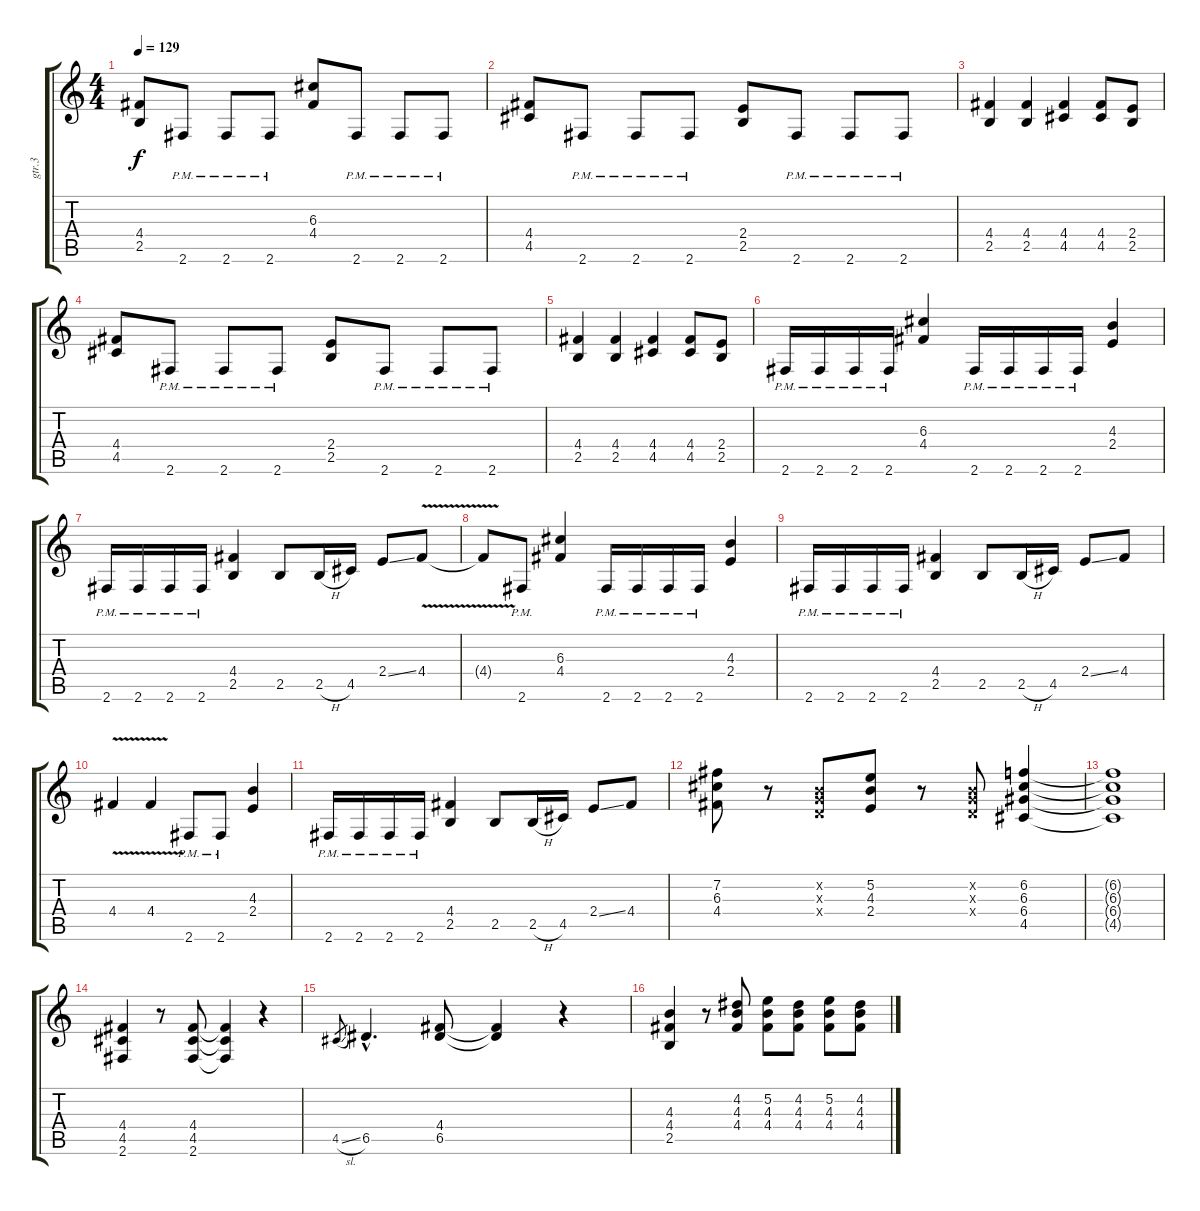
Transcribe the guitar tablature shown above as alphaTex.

\track ("gtr.3" "gtr.3") {instrument overdrivenguitar}
\staff {score tabs}
\tuning (E4 B3 G3 D3 A2 E2) {hide}
\ts (4 4)
\tempo 129
\clef g2
\ks c
(4.4 2.5).8{dy f} 2.6{pm}.8 2.6{pm}.8 2.6{pm}.8 (6.3 4.4).8 2.6{pm}.8 2.6{pm}.8 2.6{pm}.8 |
(4.4 4.5).8 2.6{pm}.8 2.6{pm}.8 2.6{pm}.8 (2.4 2.5).8 2.6{pm}.8 2.6{pm}.8 2.6{pm}.8 |
(4.4 2.5).4 (4.4 2.5).4 (4.4 4.5).4 (4.4 4.5).8 (2.4 2.5).8 |
(4.4 4.5).8 2.6{pm}.8 2.6{pm}.8 2.6{pm}.8 (2.4 2.5).8 2.6{pm}.8 2.6{pm}.8 2.6{pm}.8 |
(4.4 2.5).4 (4.4 2.5).4 (4.4 4.5).4 (4.4 4.5).8 (2.4 2.5).8 |
2.6{pm}.16 2.6{pm}.16 2.6{pm}.16 2.6{pm}.16 (6.3 4.4).4 2.6{pm}.16 2.6{pm}.16 2.6{pm}.16 2.6{pm}.16 (4.3 2.4).4 |
2.6{pm}.16 2.6{pm}.16 2.6{pm}.16 2.6{pm}.16 (4.4 2.5).4 2.5.8 2.5{h}.16 4.5.16 2.4{ss}.8 4.4{v}.8 |
4.4{t}.8 2.6{pm}.8 (6.3 4.4).4 2.6{pm}.16 2.6{pm}.16 2.6{pm}.16 2.6{pm}.16 (4.3 2.4).4 |
2.6{pm}.16 2.6{pm}.16 2.6{pm}.16 2.6{pm}.16 (4.4 2.5).4 2.5.8 2.5{h}.16 4.5.16 2.4{ss}.8 4.4.8 |
4.4{v}.4 4.4{v}.4 2.6{pm}.8 2.6{pm}.8 (4.3 2.4).4 |
2.6{pm}.16 2.6{pm}.16 2.6{pm}.16 2.6{pm}.16 (4.4 2.5).4 2.5.8 2.5{h}.16 4.5.16 2.4{ss}.8 4.4.8 |
(7.2 6.3 4.4).8 r.8 (0.2{x} 0.3{x} 0.4{x}).8 (5.2 4.3 2.4).8 r.8 (0.2{x} 0.3{x} 0.4{x}).8 (6.2 6.3 6.4 4.5).4 |
(6.2{t} 6.3{t} 6.4{t} 4.5{t}).1 |
(4.4 4.5 2.6).4 r.8 (4.4 4.5 2.6).8 (4.4{t} 4.5{t} 2.6{t}).4 r.4 |
4.5{sl}.8{gr} 6.5{hac}.4{d} (4.4 6.5).8 (4.4{t} 6.5{t}).4 r.4 |
(4.3 4.4 2.5).4 r.8 (4.2 4.3 4.4).8 (5.2 4.3 4.4).8 (4.2 4.3 4.4).8 (5.2 4.3 4.4).8 (4.2 4.3 4.4).8
